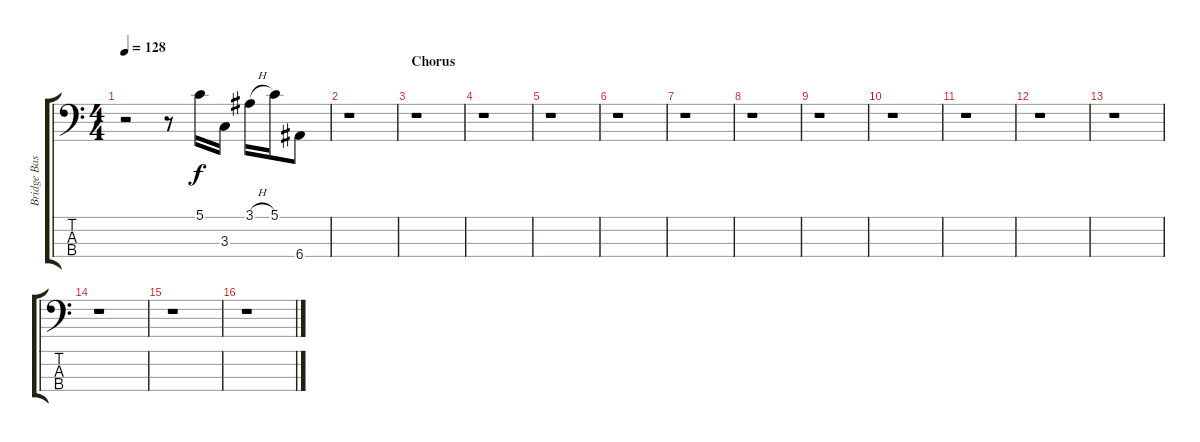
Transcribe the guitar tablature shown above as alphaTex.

\track ("Bridge Bass" "Bridge Bas") {instrument synthbass1}
\staff {score tabs}
\tuning (G2 D2 A1 E1) {hide}
\ts (4 4)
\tempo 128
\clef f4
\ks c
r.2{dy f} r.8 5.1.16 3.3.16 3.1{h}.16 5.1.16 6.4.8 |
r.1 |
\section ("" "Chorus")
r.1 |
r.1 |
r.1 |
r.1 |
r.1 |
r.1 |
r.1 |
r.1 |
r.1 |
r.1 |
r.1 |
r.1 |
r.1 |
r.1
